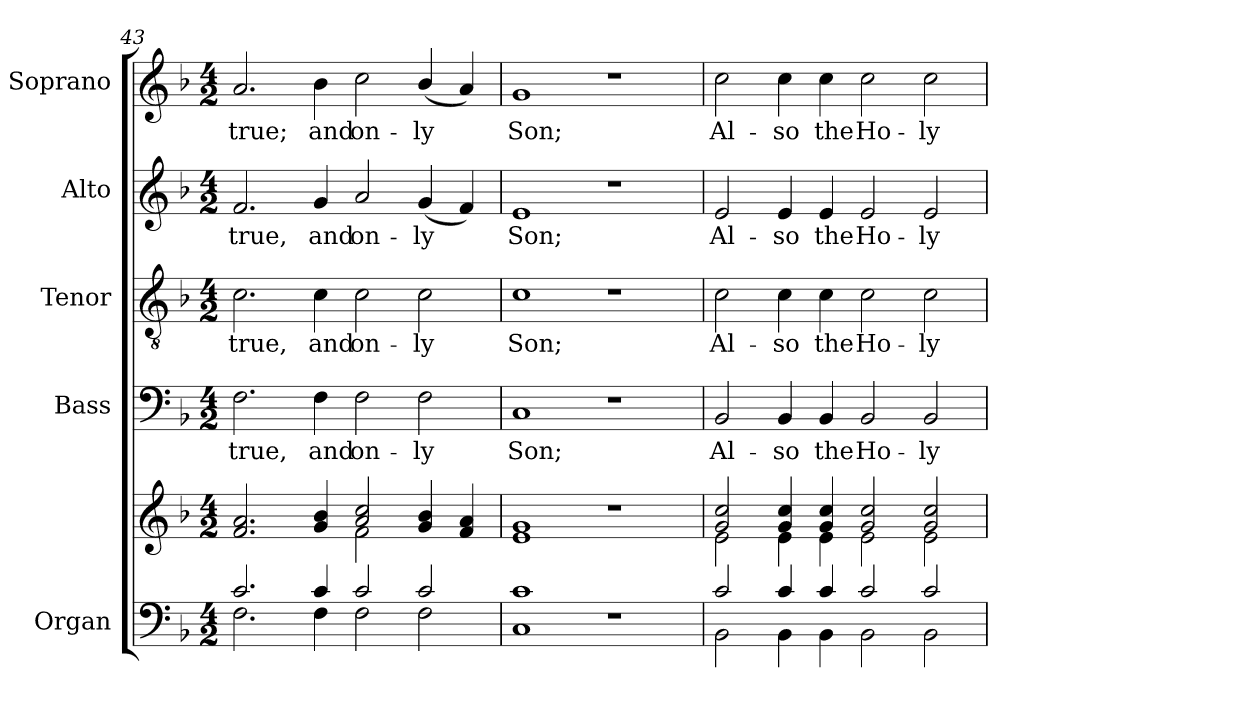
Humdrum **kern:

**kern	**kern	**kern	**text	**kern	**text	**kern	**text	**kern	**text
*part5	*part5	*part4	*part4	*part3	*part3	*part2	*part2	*part1	*part1
*staff6	*staff5	*staff4	*staff4	*staff3	*staff3	*staff2	*staff2	*staff1	*staff1
*I"Organ	*	*I"Bass	*	*I"Tenor	*	*I"Alto	*	*I"Soprano	*
*I'Org.	*	*I'B.	*	*I'T.	*	*I'A.	*	*I'S.	*
!!LO:PB:g=z
*clefF4	*clefG2	*clefF4	*	*clefGv2	*	*clefG2	*	*clefG2	*
*	*	*	*	*ITrd7c12	*	*	*	*	*
*k[b-]	*k[b-]	*k[b-]	*	*k[b-]	*	*k[b-]	*	*k[b-]	*
*F:	*F:	*F:	*	*F:	*	*F:	*	*F:	*
*M4/2	*M4/2	*M4/2	*	*M4/2	*	*M4/2	*	*M4/2	*
=43	=43	=43	=43	=43	=43	=43	=43	=43	=43
*^	*^	*	*	*	*	*	*	*	*
!	!	!	!	!	!LO:LY:b:color=#000000	!	!	!	!	!	!
!	!	!	!	!	!	!	!LO:LY:b:color=#000000	!	!	!	!
!	!	!	!	!	!	!	!	!	!LO:LY:b:color=#000000	!	!
!	!	!	!	!	!	!	!	!	!	!	!LO:LY:b:color=#000000
2.ci/	2.Fi\	2.fi/ 2.ai	1ryy	2.Fi\	true,	2.Ci\	true,	2.fi/	true,	2.ai/	true;
!	!	!	!	!	!LO:LY:b:color=#000000	!	!	!	!	!	!
!	!	!	!	!	!	!	!LO:LY:b:color=#000000	!	!	!	!
!	!	!	!	!	!	!	!	!	!LO:LY:b:color=#000000	!	!
!	!	!	!	!	!	!	!	!	!	!	!LO:LY:b:color=#000000
4ci/	4Fi\	4gi/ 4b-i	.	4Fi\	and	4Ci\	and	4gi/	and	4b-i\	and
!	!	!	!	!	!LO:LY:b:color=#000000	!	!	!	!	!	!
!	!	!	!	!	!	!	!LO:LY:b:color=#000000	!	!	!	!
!	!	!	!	!	!	!	!	!	!LO:LY:b:color=#000000	!	!
!	!	!	!	!	!	!	!	!	!	!	!LO:LY:b:color=#000000
2ci/	2Fi\	2ai/ 2cci	2fi\	2Fi\	on-	2Ci\	on-	2ai/	on-	2cci\	on-
!	!	!	!	!	!LO:LY:b:color=#000000	!	!	!	!	!	!
!	!	!	!	!	!	!	!LO:LY:b:color=#000000	!	!	!	!
!	!	!	!	!	!	!	!	!	!LO:LY:b:color=#000000	!	!
!	!	!	!	!	!	!	!	!	!	!	!LO:LY:b:color=#000000
2ci/	2Fi\	4gi/ 4b-i	2ryy	2Fi\	-ly	2Ci\	-ly	(4gi/	-ly	(4b-i/	-ly
.	.	4fi/ 4ai	.	.	.	.	.	4fi/)	.	4ai/)	.
*v	*v	*	*	*	*	*	*	*	*	*	*
*	*v	*v	*	*	*	*	*	*	*	*
=44	=44	=44	=44	=44	=44	=44	=44	=44	=44
!	!	!	!LO:LY:b:color=#000000	!	!	!	!	!	!
!	!	!	!	!	!LO:LY:b:color=#000000	!	!	!	!
!	!	!	!	!	!	!	!LO:LY:b:color=#000000	!	!
!	!	!	!	!	!	!	!	!	!LO:LY:b:color=#000000
1Ci 1ci	1ei 1gi	1Ci	Son;	1Ci	Son;	1ei	Son;	1gi	Son;
1r	1r	1r	.	1r	.	1r	.	1r	.
=45	=45	=45	=45	=45	=45	=45	=45	=45	=45
*^	*^	*	*	*	*	*	*	*	*
!	!	!	!	!	!LO:LY:b:color=#000000	!	!	!	!	!	!
!	!	!	!	!	!	!	!LO:LY:b:color=#000000	!	!	!	!
!	!	!	!	!	!	!	!	!	!LO:LY:b:color=#000000	!	!
!	!	!	!	!	!	!	!	!	!	!	!LO:LY:b:color=#000000
2ci/	2BB-i\	2gi/ 2cci	2ei\	2BB-i/	Al-	2Ci\	Al-	2ei/	Al-	2cci\	Al-
!	!	!	!	!	!LO:LY:b:color=#000000	!	!	!	!	!	!
!	!	!	!	!	!	!	!LO:LY:b:color=#000000	!	!	!	!
!	!	!	!	!	!	!	!	!	!LO:LY:b:color=#000000	!	!
!	!	!	!	!	!	!	!	!	!	!	!LO:LY:b:color=#000000
4ci/	4BB-i\	4gi/ 4cci	4ei\	4BB-i/	-so	4Ci\	-so	4ei/	-so	4cci\	-so
!	!	!	!	!	!LO:LY:b:color=#000000	!	!	!	!	!	!
!	!	!	!	!	!	!	!LO:LY:b:color=#000000	!	!	!	!
!	!	!	!	!	!	!	!	!	!LO:LY:b:color=#000000	!	!
!	!	!	!	!	!	!	!	!	!	!	!LO:LY:b:color=#000000
4ci/	4BB-i\	4gi/ 4cci	4ei\	4BB-i/	the	4Ci\	the	4ei/	the	4cci\	the
!	!	!	!	!	!LO:LY:b:color=#000000	!	!	!	!	!	!
!	!	!	!	!	!	!	!LO:LY:b:color=#000000	!	!	!	!
!	!	!	!	!	!	!	!	!	!LO:LY:b:color=#000000	!	!
!	!	!	!	!	!	!	!	!	!	!	!LO:LY:b:color=#000000
2ci/	2BB-i\	2gi/ 2cci	2ei\	2BB-i/	Ho-	2Ci\	Ho-	2ei/	Ho-	2cci\	Ho-
!	!	!	!	!	!LO:LY:b:color=#000000	!	!	!	!	!	!
!	!	!	!	!	!	!	!LO:LY:b:color=#000000	!	!	!	!
!	!	!	!	!	!	!	!	!	!LO:LY:b:color=#000000	!	!
!	!	!	!	!	!	!	!	!	!	!	!LO:LY:b:color=#000000
2ci/	2BB-i\	2gi/ 2cci	2ei\	2BB-i/	-ly	2Ci\	-ly	2ei/	-ly	2cci\	-ly
*v	*v	*	*	*	*	*	*	*	*	*	*
*	*v	*v	*	*	*	*	*	*	*	*
=	=	=	=	=	=	=	=	=	=
*-	*-	*-	*-	*-	*-	*-	*-	*-	*-
